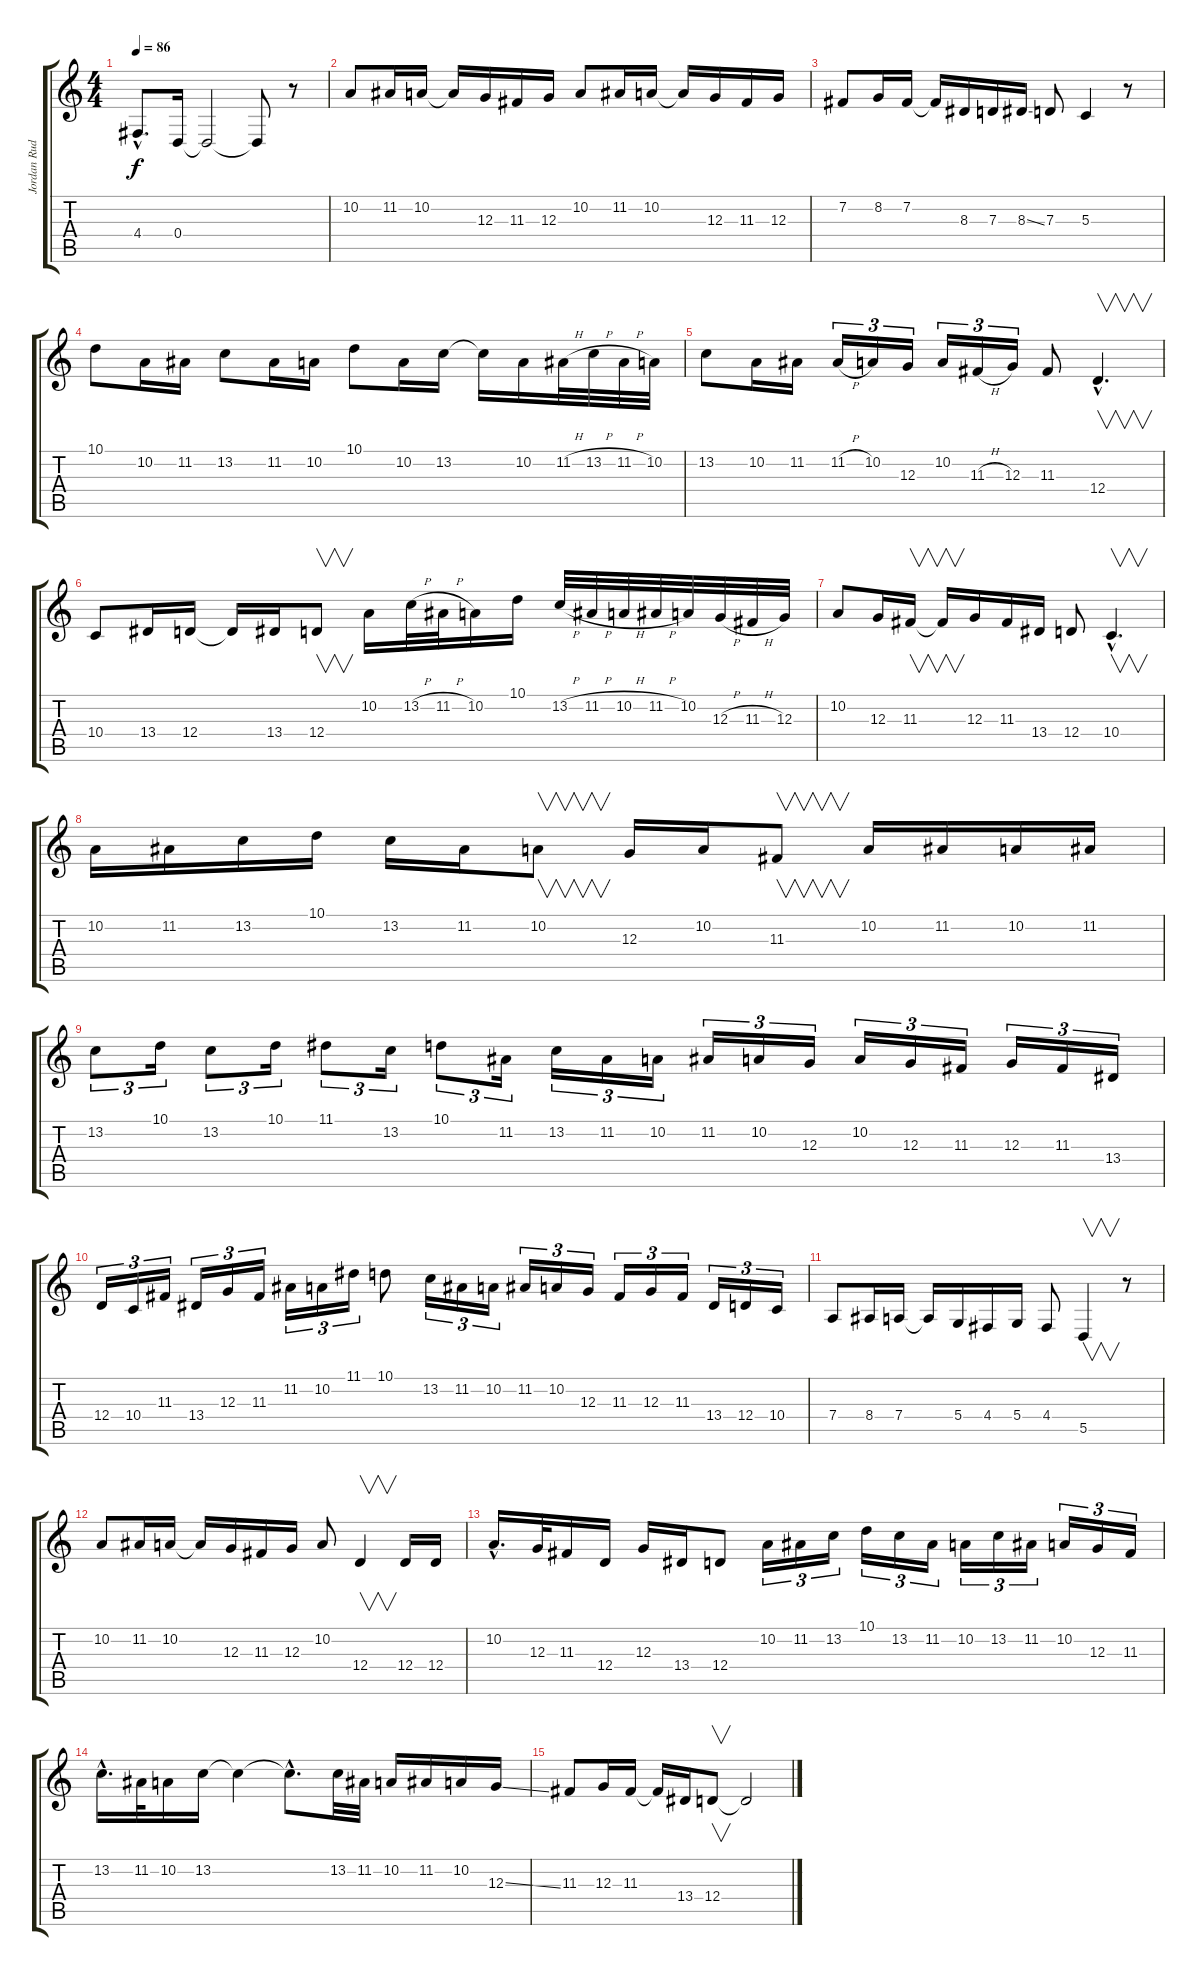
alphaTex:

\track ("Jordan Rudess - Keyboard" "Jordan Rud") {instrument stringensemble1}
\staff {score tabs}
\tuning (E4 B3 G3 D3 A2 E2) {hide}
\ts (4 4)
\tempo 86
\clef g2
\ks c
4.4{hac}.8{d dy f} 0.4.16 0.4{t}.2 0.4{t}.8 r.8 |
10.2.8 11.2.16 10.2.16 10.2{t}.16 12.3.16 11.3.16 12.3.16 10.2.8 11.2.16 10.2.16 10.2{t}.16 12.3.16 11.3.16 12.3.16 |
7.2.8 8.2.16 7.2.16 7.2{t}.16 8.3.16 7.3.16 8.3{ss}.16 7.3.8 5.3.4 r.8 |
10.1.8 10.2.16 11.2.16 13.2.8 11.2.16 10.2.16 10.1.8 10.2.16 13.2.16 13.2{t}.16 10.2.16 11.2{h}.32 13.2{h}.32 11.2{h}.32 10.2.32 |
13.2.8 10.2.16 11.2.16 11.2{h}.16{tu (3 2)} 10.2.16{tu (3 2)} 12.3.16{tu (3 2)} 10.2.16{tu (3 2)} 11.3{h}.16{tu (3 2)} 12.3.16{tu (3 2)} 11.3.8 12.4{hac}.4{v d} |
10.4.8 13.4.16 12.4.16 12.4{t}.16 13.4.16 12.4.8{v} 10.2.16 13.2{h}.32 11.2{h}.32 10.2.16 10.1.16 13.2{h}.32 11.2{h}.32 10.2{h}.32 11.2{h}.32 10.2.32 12.3{h}.32 11.3{h}.32 12.3.32 |
10.2.8 12.3.16 11.3.16{v} 11.3{t}.16{v} 12.3.16 11.3.16 13.4.16 12.4.8 10.4{hac}.4{v d} |
10.2.16 11.2.16 13.2.16 10.1.16 13.2.16 11.2.16 10.2.8{v} 12.3.16 10.2.16 11.3.8{v} 10.2.16 11.2.16 10.2.16 11.2.16 |
13.2.8{tu (3 2)} 10.1.16{tu (3 2)} 13.2.8{tu (3 2)} 10.1.16{tu (3 2)} 11.1.8{tu (3 2)} 13.2.16{tu (3 2)} 10.1.8{tu (3 2)} 11.2.16{tu (3 2)} 13.2.16{tu (3 2)} 11.2.16{tu (3 2)} 10.2.16{tu (3 2)} 11.2.16{tu (3 2)} 10.2.16{tu (3 2)} 12.3.16{tu (3 2)} 10.2.16{tu (3 2)} 12.3.16{tu (3 2)} 11.3.16{tu (3 2)} 12.3.16{tu (3 2)} 11.3.16{tu (3 2)} 13.4.16{tu (3 2)} |
12.4.16{tu (3 2)} 10.4.16{tu (3 2)} 11.3.16{tu (3 2)} 13.4.16{tu (3 2)} 12.3.16{tu (3 2)} 11.3.16{tu (3 2)} 11.2.16{tu (3 2)} 10.2.16{tu (3 2)} 11.1.16{tu (3 2)} 10.1.8 13.2.16{tu (3 2)} 11.2.16{tu (3 2)} 10.2.16{tu (3 2)} 11.2.16{tu (3 2)} 10.2.16{tu (3 2)} 12.3.16{tu (3 2)} 11.3.16{tu (3 2)} 12.3.16{tu (3 2)} 11.3.16{tu (3 2)} 13.4.16{tu (3 2)} 12.4.16{tu (3 2)} 10.4.16{tu (3 2)} |
7.4.8 8.4.16 7.4.16 7.4{t}.16 5.4.16 4.4.16 5.4.16 4.4.8 5.5.4{v} r.8 |
10.2.8 11.2.16 10.2.16 10.2{t}.16 12.3.16 11.3.16 12.3.16 10.2.8 12.4.4{v} 12.4.16 12.4.16 |
10.2{hac}.16{d} 12.3.32 11.3.16 12.4.16 12.3.16 13.4.16 12.4.8 10.2.16{tu (3 2)} 11.2.16{tu (3 2)} 13.2.16{tu (3 2)} 10.1.16{tu (3 2)} 13.2.16{tu (3 2)} 11.2.16{tu (3 2)} 10.2.16{tu (3 2)} 13.2.16{tu (3 2)} 11.2.16{tu (3 2)} 10.2.16{tu (3 2)} 12.3.16{tu (3 2)} 11.3.16{tu (3 2)} |
13.2{hac}.16{d} 11.2.32 10.2.16 13.2.16 13.2{t}.4 13.2{hac t}.8{d} 13.2.32 11.2.32 10.2.16 11.2.16 10.2.16 12.3{ss}.16 |
11.3.8 12.3.16 11.3.16 11.3{t}.16 13.4.16 12.4.8{v} 12.4{t}.2
